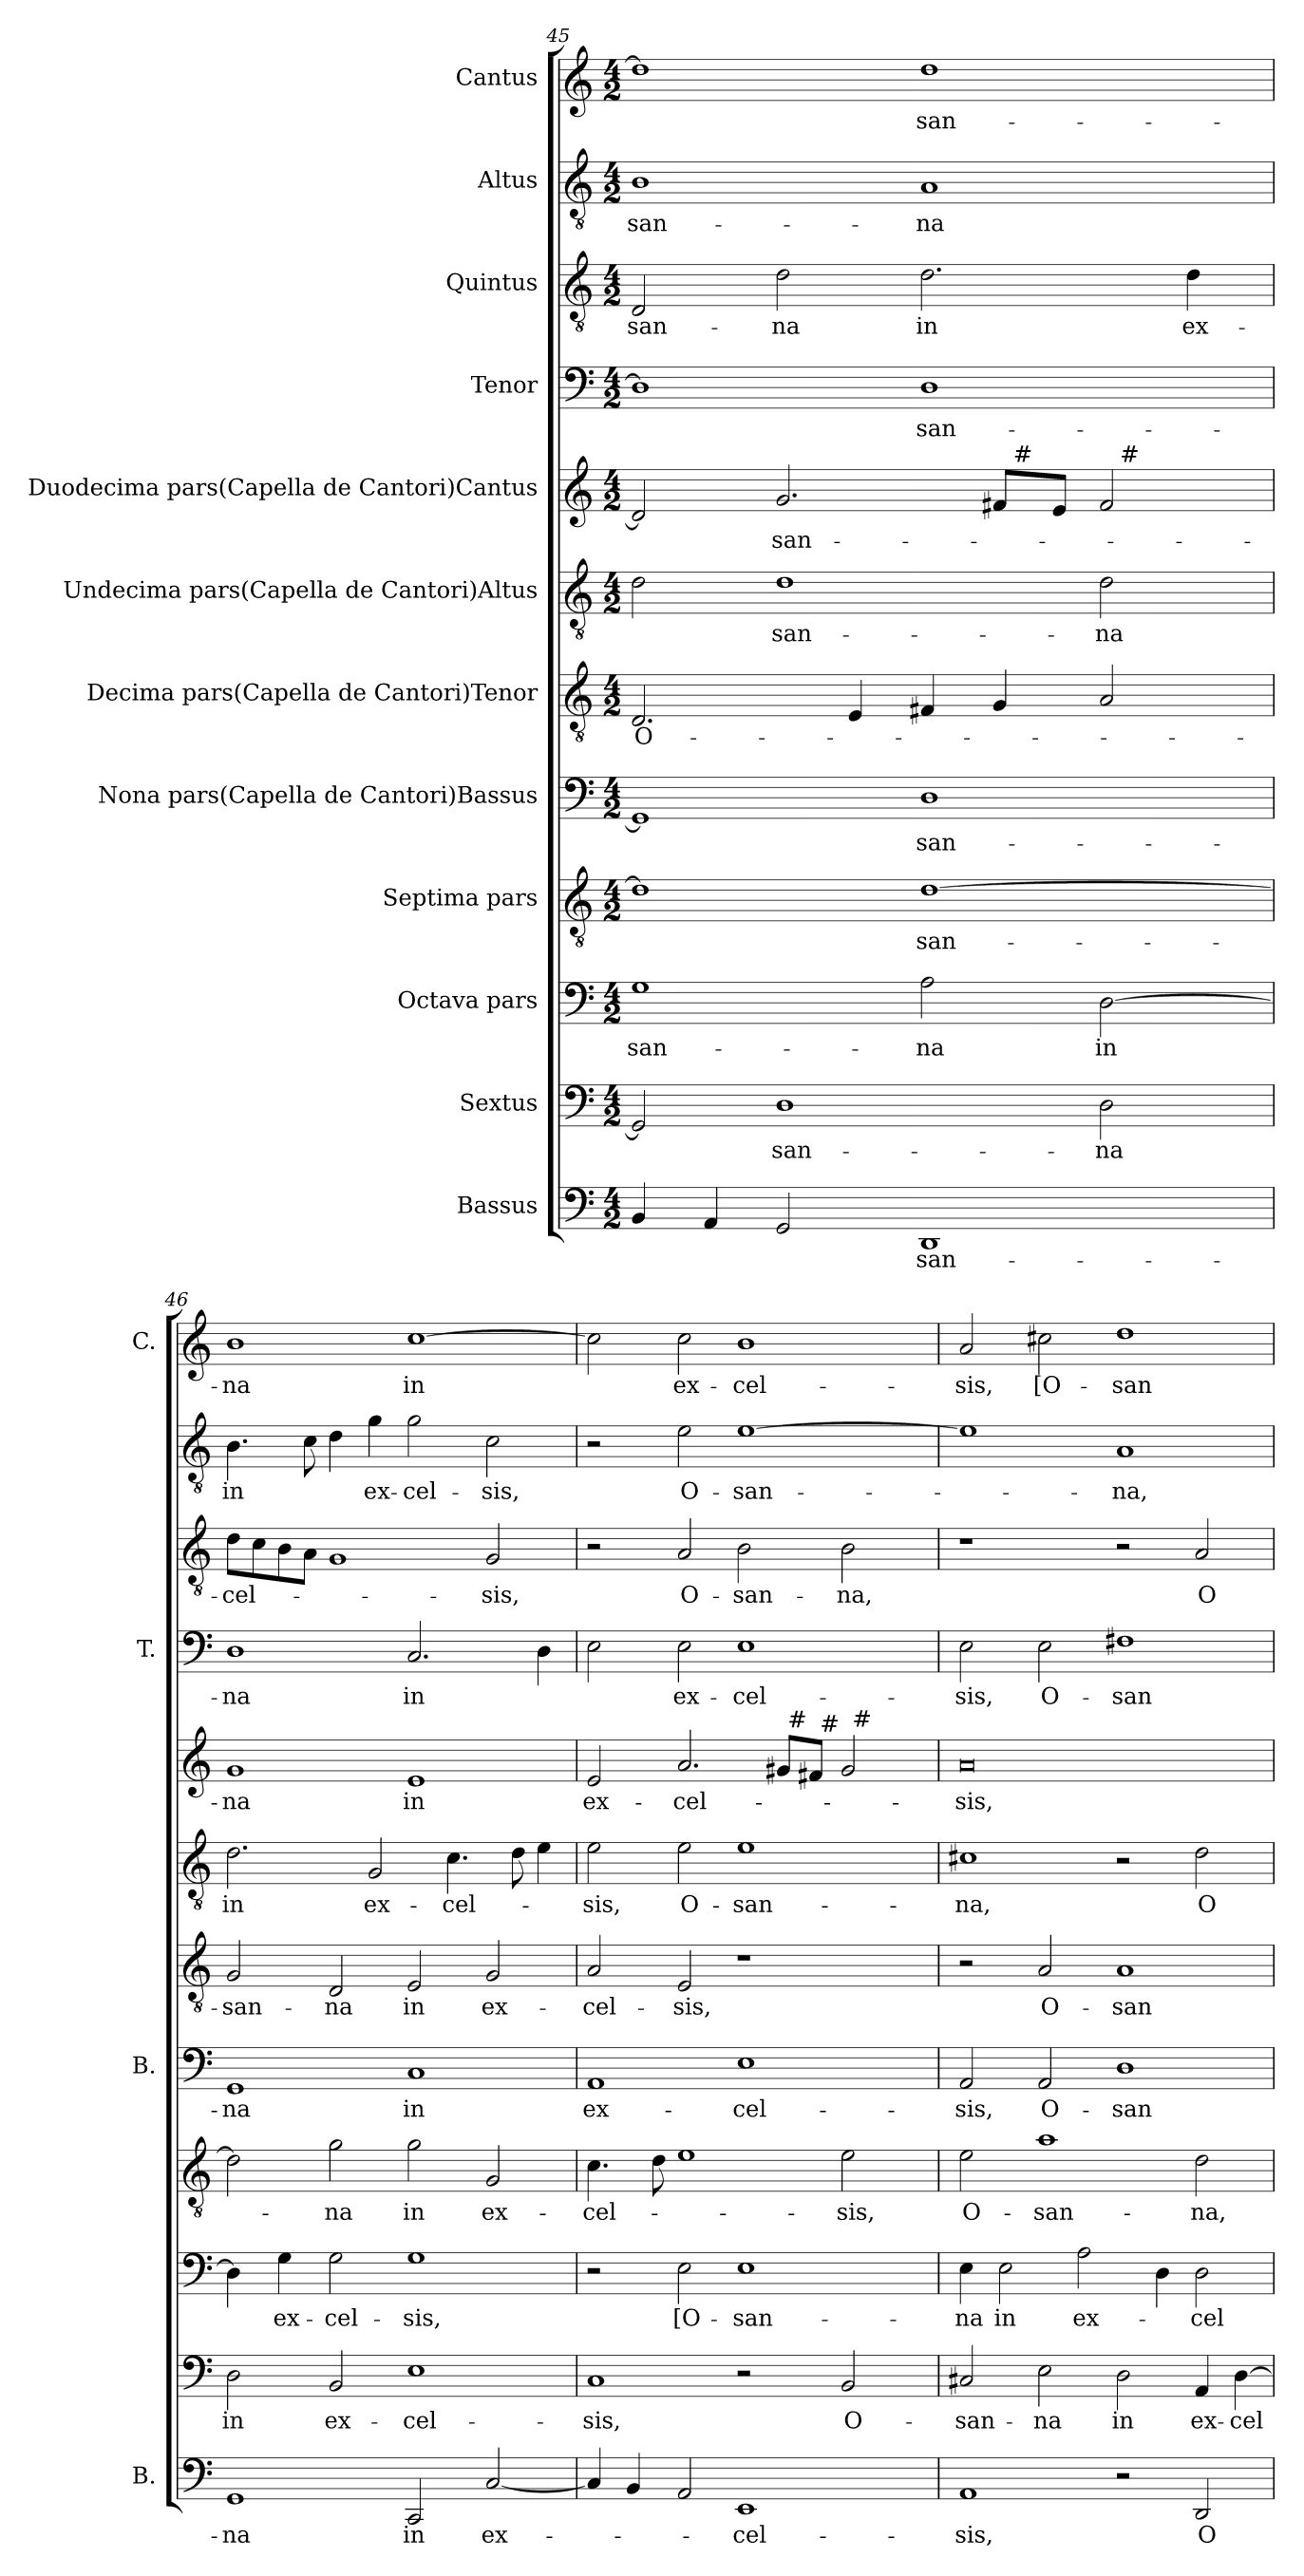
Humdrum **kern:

**kern	**text	**kern	**text	**kern	**text	**kern	**text	**kern	**text	**kern	**text	**kern	**text	**kern	**text	**kern	**text	**kern	**text	**kern	**text	**kern	**text
*part12	*part12	*part11	*part11	*part10	*part10	*part9	*part9	*part8	*part8	*part7	*part7	*part6	*part6	*part5	*part5	*part4	*part4	*part3	*part3	*part2	*part2	*part1	*part1
*staff12	*staff12	*staff11	*staff11	*staff10	*staff10	*staff9	*staff9	*staff8	*staff8	*staff7	*staff7	*staff6	*staff6	*staff5	*staff5	*staff4	*staff4	*staff3	*staff3	*staff2	*staff2	*staff1	*staff1
*I"Bassus	*	*I"Sextus	*	*I"Octava pars	*	*I"Septima pars	*	*I"Nona pars(Capella de Cantori)Bassus	*	*I"Decima pars(Capella de Cantori)Tenor	*	*I"Undecima pars(Capella de Cantori)Altus	*	*I"Duodecima pars(Capella de Cantori)Cantus	*	*I"Tenor	*	*I"Quintus	*	*I"Altus	*	*I"Cantus	*
*I'B.	*	*	*	*	*	*	*	*I'B.	*	*	*	*	*	*	*	*I'T.	*	*	*	*	*	*I'C.	*
*clefF4	*	*clefF4	*	*clefF4	*	*clefGv2	*	*clefF4	*	*clefGv2	*	*clefGv2	*	*clefG2	*	*clefF4	*	*clefGv2	*	*clefGv2	*	*clefG2	*
*	*	*	*	*	*	*ITrd7c12	*	*	*	*ITrd7c12	*	*ITrd7c12	*	*	*	*	*	*ITrd7c12	*	*ITrd7c12	*	*	*
*k[]	*	*k[]	*	*k[]	*	*k[]	*	*k[]	*	*k[]	*	*k[]	*	*k[]	*	*k[]	*	*k[]	*	*k[]	*	*k[]	*
*a:	*	*a:	*	*a:	*	*a:	*	*a:	*	*a:	*	*a:	*	*a:	*	*a:	*	*a:	*	*a:	*	*a:	*
*M4/2	*	*M4/2	*	*M4/2	*	*M4/2	*	*M4/2	*	*M4/2	*	*M4/2	*	*M4/2	*	*M4/2	*	*M4/2	*	*M4/2	*	*M4/2	*
=45	=45	=45	=45	=45	=45	=45	=45	=45	=45	=45	=45	=45	=45	=45	=45	=45	=45	=45	=45	=45	=45	=45	=45
!	!	!	!	!	!LO:LY:b	!	!	!	!	!	!LO:LY:b	!	!	!	!	!	!	!	!LO:LY:b	!	!LO:LY:b	!	!
*	*	*	*	*	*	*	*	*	*	*	*	*	*	*^	*	*	*	*	*	*	*	*	*
*	*	*	*	*	*	*	*	*	*	*	*	*	*	*	*^	*	*	*	*	*	*	*	*	*
4BB/	.	2GG/]	.	1G	-san-	1D]	.	1GG]	.	2.DD/	O-	2D\	.	2d/]	1ryy	1ryy	.	1D]	.	2DD/	-san-	1BB	-san-	1dd]	.
4AA/	.	.	.	.	.	.	.	.	.	.	.	.	.	.	.	.	.	.	.	.	.	.	.	.	.
!	!	!	!LO:LY:b	!	!	!	!	!	!	!	!	!	!LO:LY:b	!	!	!	!LO:LY:b	!	!	!	!LO:LY:b	!	!	!	!
2GG/	.	1D	-san-	.	.	.	.	.	.	.	.	1D	-san-	2.g/	.	.	-san-	.	.	2D\	-na	.	.	.	.
.	.	.	.	.	.	.	.	.	.	4EE/	.	.	.	.	.	.	.	.	.	.	.	.	.	.	.
!	!LO:LY:b	!	!	!	!LO:LY:b	!	!LO:LY:b	!	!LO:LY:b	!	!	!	!	!	!	!	!	!	!LO:LY:b	!	!LO:LY:b	!	!LO:LY:b	!	!LO:LY:b
1DD	-san-	.	.	2A\	-na	[>1D	-san-	1D	-san-	4FF#X/	.	.	.	.	4ryy	2ryy	.	1D	-san-	2.D\	in	1AA	-na	1dd	-san-
.	.	.	.	.	.	.	.	.	.	4GG/	.	.	.	8f#/L	32ryy	.	.	.	.	.	.	.	.	.	.
!	!	!	!	!	!	!	!	!	!	!	!	!	!	!	!LO:TX:a:t=#	!	!	!	!	!	!	!	!	!	!
.	.	.	.	.	.	.	.	.	.	.	.	.	.	.	2ryy	.	.	.	.	.	.	.	.	.	.
.	.	.	.	.	.	.	.	.	.	.	.	.	.	8e/J	.	.	.	.	.	.	.	.	.	.	.
!	!	!	!LO:LY:b	!	!LO:LY:b	!	!	!	!	!	!	!	!LO:LY:b	!	!	!	!	!	!	!	!	!	!	!	!
.	.	2D\	-na	[>2D\	in	.	.	.	.	2AA/	.	2D\	-na	2f#/	.	32ryy	.	.	.	.	.	.	.	.	.
!	!	!	!	!	!	!	!	!	!	!	!	!	!	!	!	!LO:TX:a:t=#	!	!	!	!	!	!	!	!	!
.	.	.	.	.	.	.	.	.	.	.	.	.	.	.	.	4...ryy	.	.	.	.	.	.	.	.	.
!	!	!	!	!	!	!	!	!	!	!	!	!	!	!	!	!	!	!	!	!	!LO:LY:b	!	!	!	!
.	.	.	.	.	.	.	.	.	.	.	.	.	.	.	.	.	.	.	.	4D\	ex-	.	.	.	.
.	.	.	.	.	.	.	.	.	.	.	.	.	.	.	8..ryy	.	.	.	.	.	.	.	.	.	.
!!LO:PB:g=z
=46	=46	=46	=46	=46	=46	=46	=46	=46	=46	=46	=46	=46	=46	=46	=46	=46	=46	=46	=46	=46	=46	=46	=46	=46	=46
!	!LO:LY:b	!	!LO:LY:b	!	!	!	!	!	!LO:LY:b	!	!LO:LY:b	!	!LO:LY:b	!	!	!	!LO:LY:b	!	!LO:LY:b	!	!LO:LY:b	!	!LO:LY:b	!	!LO:LY:b
*	*	*	*	*	*	*	*	*	*	*	*	*	*	*v	*v	*v	*	*	*	*	*	*	*	*	*
1GG	-na	2D\	in	4D\]	.	2D\]	.	1GG	-na	2GG/	-san-	2.D\	in	1g	-na	1D	-na	8D\L	-cel-	4.BB\	in	1b	-na
.	.	.	.	.	.	.	.	.	.	.	.	.	.	.	.	.	.	8C\	.	.	.	.	.
!	!	!	!	!	!LO:LY:b	!	!	!	!	!	!	!	!	!	!	!	!	!	!	!	!	!	!
.	.	.	.	4G\	ex-	.	.	.	.	.	.	.	.	.	.	.	.	8BB\	.	.	.	.	.
.	.	.	.	.	.	.	.	.	.	.	.	.	.	.	.	.	.	8AA\J	.	8C\	.	.	.
!	!	!	!LO:LY:b	!	!LO:LY:b	!	!LO:LY:b	!	!	!	!LO:LY:b	!	!	!	!	!	!	!	!	!	!	!	!
.	.	2BB/	ex-	2G\	-cel-	2G\	-na	.	.	2DD/	-na	.	.	.	.	.	.	1GG	.	4D\	.	.	.
!	!	!	!	!	!	!	!	!	!	!	!	!	!LO:LY:b	!	!	!	!	!	!	!	!LO:LY:b	!	!
.	.	.	.	.	.	.	.	.	.	.	.	2GG/	ex-	.	.	.	.	.	.	4G\	ex-	.	.
!	!LO:LY:b	!	!LO:LY:b	!	!LO:LY:b	!	!LO:LY:b	!	!LO:LY:b	!	!LO:LY:b	!	!	!	!LO:LY:b	!	!LO:LY:b	!	!	!	!LO:LY:b	!	!LO:LY:b
2CC/	in	1E	-cel-	1G	-sis,	2G\	in	1C	in	2EE/	in	.	.	1e	in	2.C/	in	.	.	2G\	-cel-	[>1cc	in
!	!	!	!	!	!	!	!	!	!	!	!	!	!LO:LY:b	!	!	!	!	!	!	!	!	!	!
.	.	.	.	.	.	.	.	.	.	.	.	4.C\	-cel-	.	.	.	.	.	.	.	.	.	.
!	!LO:LY:b	!	!	!	!	!	!LO:LY:b	!	!	!	!LO:LY:b	!	!	!	!	!	!	!	!LO:LY:b	!	!LO:LY:b	!	!
[<2C/	ex-	.	.	.	.	2GG/	ex-	.	.	2GG/	ex-	.	.	.	.	.	.	2GG/	-sis,	2C\	-sis,	.	.
.	.	.	.	.	.	.	.	.	.	.	.	8D\	.	.	.	.	.	.	.	.	.	.	.
.	.	.	.	.	.	.	.	.	.	.	.	4E\	.	.	.	4D\	.	.	.	.	.	.	.
=47	=47	=47	=47	=47	=47	=47	=47	=47	=47	=47	=47	=47	=47	=47	=47	=47	=47	=47	=47	=47	=47	=47	=47
!	!	!	!LO:LY:b	!	!	!	!LO:LY:b	!	!LO:LY:b	!	!LO:LY:b	!	!LO:LY:b	!	!LO:LY:b	!	!	!	!	!	!	!	!
*	*	*	*	*	*	*	*	*	*	*	*	*	*	*^	*	*	*	*	*	*	*	*	*
*	*	*	*	*	*	*	*	*	*	*	*	*	*	*	*^	*	*	*	*	*	*	*	*	*
*	*	*	*	*	*	*	*	*	*	*	*	*	*	*	*	*^	*	*	*	*	*	*	*	*	*
4C/]	.	1C	-sis,	2r	.	4.C\	-cel-	1AA	ex-	2AA/	-cel-	2E\	-sis,	2e/	1ryy	1ryy	1ryy	ex-	2E\	.	2r	.	2r	.	2cc\]	.
4BB/	.	.	.	.	.	.	.	.	.	.	.	.	.	.	.	.	.	.	.	.	.	.	.	.	.	.
.	.	.	.	.	.	8D\	.	.	.	.	.	.	.	.	.	.	.	.	.	.	.	.	.	.	.	.
!	!	!	!	!	!LO:LY:b	!	!	!	!	!	!LO:LY:b	!	!LO:LY:b	!	!	!	!	!LO:LY:b	!	!LO:LY:b	!	!LO:LY:b	!	!LO:LY:b	!	!LO:LY:b
2AA/	.	.	.	2E\	[O-	1E	.	.	.	2EE/	-sis,	2E\	O-	2.a/	.	.	.	-cel-	2E\	ex-	2AA/	O-	2E\	O-	2cc\	ex-
!	!LO:LY:b	!	!	!	!LO:LY:b	!	!	!	!LO:LY:b	!	!	!	!LO:LY:b	!	!	!	!	!	!	!LO:LY:b	!	!LO:LY:b	!	!LO:LY:b	!	!LO:LY:b
1EE	-cel-	2r	.	1E	-san-	.	.	1E	-cel-	1r	.	1E	-san-	.	4ryy	4ryy	2ryy	.	1E	-cel-	2BB\	-san-	[>1E	-san-	1b	-cel-
.	.	.	.	.	.	.	.	.	.	.	.	.	.	8g#/L	32ryy	8ryy	.	.	.	.	.	.	.	.	.	.
!	!	!	!	!	!	!	!	!	!	!	!	!	!	!	!LO:TX:a:t=#	!	!	!	!	!	!	!	!	!	!	!
.	.	.	.	.	.	.	.	.	.	.	.	.	.	.	2ryy	.	.	.	.	.	.	.	.	.	.	.
.	.	.	.	.	.	.	.	.	.	.	.	.	.	8f#/J	.	32ryy	.	.	.	.	.	.	.	.	.	.
!	!	!	!	!	!	!	!	!	!	!	!	!	!	!	!	!LO:TX:a:t=#	!	!	!	!	!	!	!	!	!	!
.	.	.	.	.	.	.	.	.	.	.	.	.	.	.	.	2ryy	.	.	.	.	.	.	.	.	.	.
!	!	!	!LO:LY:b	!	!	!	!LO:LY:b	!	!	!	!	!	!	!	!	!	!	!	!	!	!	!LO:LY:b	!	!	!	!
.	.	2BB/	O-	.	.	2E\	-sis,	.	.	.	.	.	.	2g#/	.	.	32ryy	.	.	.	2BB\	-na,	.	.	.	.
!	!	!	!	!	!	!	!	!	!	!	!	!	!	!	!	!	!LO:TX:a:t=#	!	!	!	!	!	!	!	!	!
.	.	.	.	.	.	.	.	.	.	.	.	.	.	.	.	.	4...ryy	.	.	.	.	.	.	.	.	.
.	.	.	.	.	.	.	.	.	.	.	.	.	.	.	8..ryy	.	.	.	.	.	.	.	.	.	.	.
.	.	.	.	.	.	.	.	.	.	.	.	.	.	.	.	16.ryy	.	.	.	.	.	.	.	.	.	.
=48	=48	=48	=48	=48	=48	=48	=48	=48	=48	=48	=48	=48	=48	=48	=48	=48	=48	=48	=48	=48	=48	=48	=48	=48	=48	=48
!	!LO:LY:b	!	!LO:LY:b	!	!LO:LY:b	!	!LO:LY:b	!	!LO:LY:b	!	!	!	!LO:LY:b	!	!	!	!	!LO:LY:b	!	!LO:LY:b	!	!	!	!	!	!LO:LY:b
*	*	*	*	*	*	*	*	*	*	*	*	*	*	*v	*v	*v	*v	*	*	*	*	*	*	*	*	*
1AA	-sis,	2C#X/	-san-	4E\	-na	2E\	O-	2AA/	-sis,	2r	.	1C#X	-na,	0a	-sis,	2E\	-sis,	1r	.	1E]	.	2a/	-sis,
!	!	!	!	!	!LO:LY:b	!	!	!	!	!	!	!	!	!	!	!	!	!	!	!	!	!	!
.	.	.	.	2E\	in	.	.	.	.	.	.	.	.	.	.	.	.	.	.	.	.	.	.
!	!	!	!LO:LY:b	!	!	!	!LO:LY:b	!	!LO:LY:b	!	!LO:LY:b	!	!	!	!	!	!LO:LY:b	!	!	!	!	!	!LO:LY:b
.	.	2E\	-na	.	.	1A	-san-	2AA/	O-	2AA/	O-	.	.	.	.	2E\	O-	.	.	.	.	2cc#X\	[O-
!	!	!	!	!	!LO:LY:b	!	!	!	!	!	!	!	!	!	!	!	!	!	!	!	!	!	!
.	.	.	.	2A\	ex-	.	.	.	.	.	.	.	.	.	.	.	.	.	.	.	.	.	.
!	!	!	!LO:LY:b	!	!	!	!	!	!LO:LY:b	!	!LO:LY:b	!	!	!	!	!	!LO:LY:b	!	!	!	!LO:LY:b	!	!LO:LY:b
2r	.	2D\	in	.	.	.	.	1D	-san-	1AA	-san-	2r	.	.	.	1F#X	-san-	2r	.	1AA	-na,	1dd	-san-
.	.	.	.	4D\	.	.	.	.	.	.	.	.	.	.	.	.	.	.	.	.	.	.	.
!	!LO:LY:b	!	!LO:LY:b	!	!LO:LY:b	!	!LO:LY:b	!	!	!	!	!	!LO:LY:b	!	!	!	!	!	!LO:LY:b	!	!	!	!
2DD/	O-	4AA/	ex-	2D\	-cel-	2D\	-na,	.	.	.	.	2D\	O-	.	.	.	.	2AA/	O-	.	.	.	.
!	!	!	!LO:LY:b	!	!	!	!	!	!	!	!	!	!	!	!	!	!	!	!	!	!	!	!
.	.	[>4D\	-cel-	.	.	.	.	.	.	.	.	.	.	.	.	.	.	.	.	.	.	.	.
=	=	=	=	=	=	=	=	=	=	=	=	=	=	=	=	=	=	=	=	=	=	=	=
*-	*-	*-	*-	*-	*-	*-	*-	*-	*-	*-	*-	*-	*-	*-	*-	*-	*-	*-	*-	*-	*-	*-	*-
